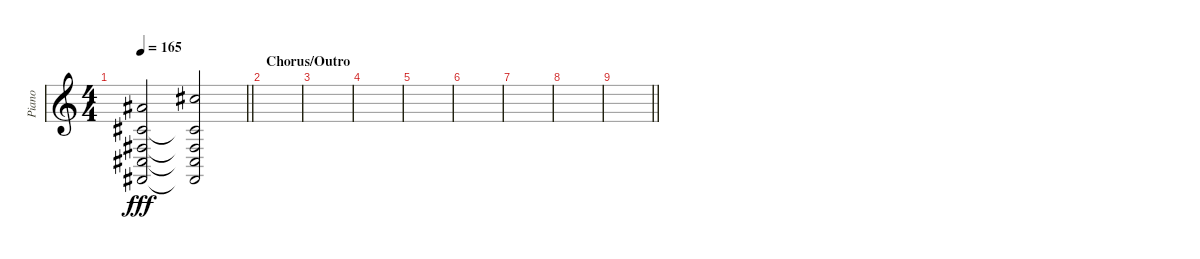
\track ("Piano" "Piano") {instrument acousticgrandpiano}
\staff {score}
\tuning (Db4 Ab3 E3 B2 Gb2 B1) {hide}
\ts (4 4)
\tempo 165
\clef g2
\barLineRight lightlight
\ks c
(9.1 9.3{t} 7.4{t} 7.5{t} 7.6{t}).2{dy fff} (12.1 9.3{t} 7.4{t} 7.5{t} 7.6{t}).2 |
\section ("" "Chorus/Outro")
|
|
|
|
|
|
|
\barLineRight lightlight
